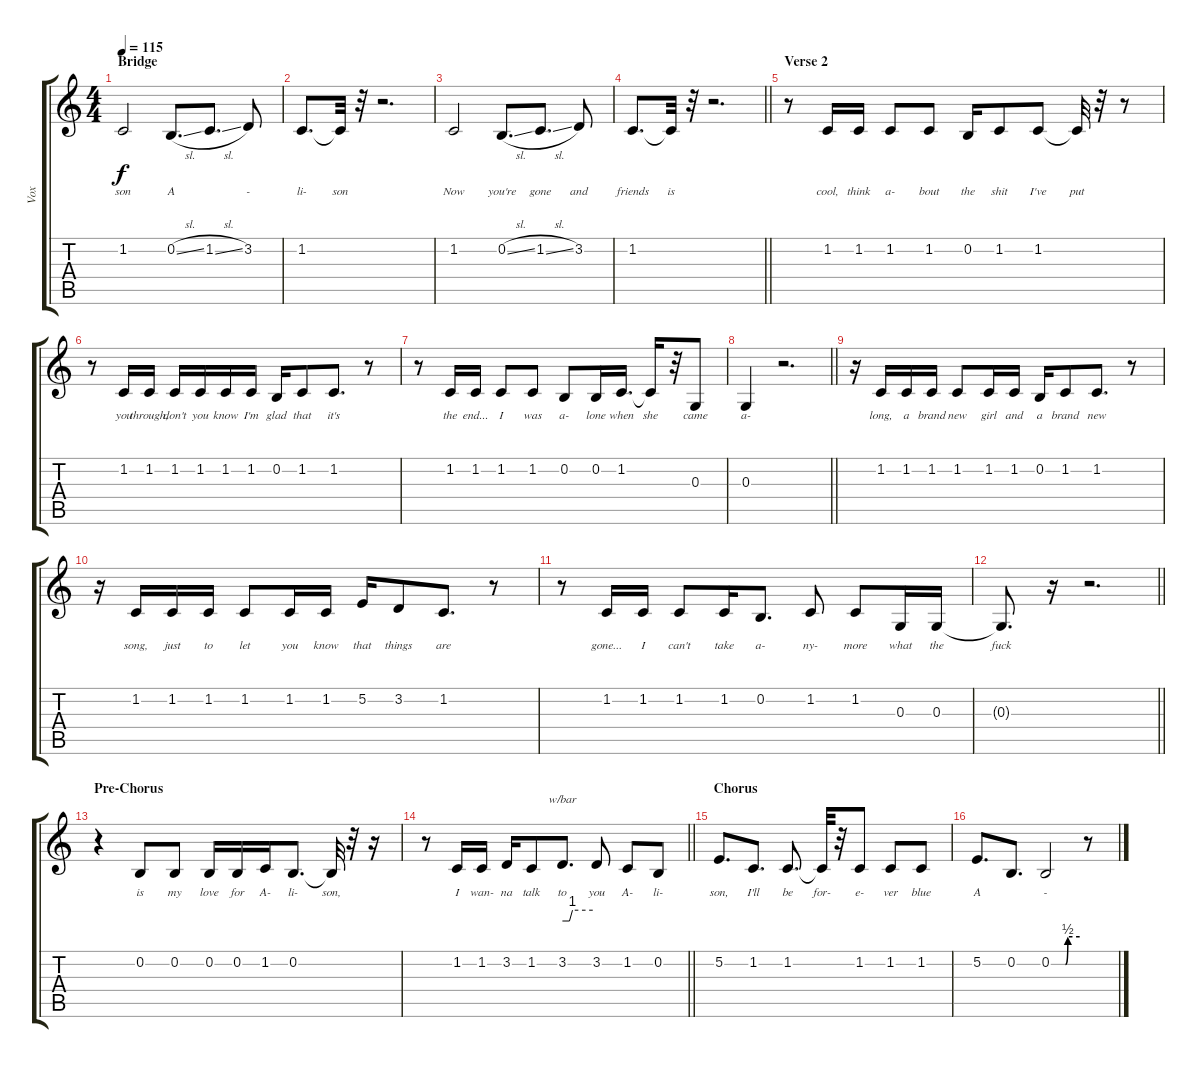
\track ("Vox" "Vox") {instrument clarinet}
\staff {score tabs}
\tuning (E4 B3 G3 D3 A2 E2) {hide}
\ts (4 4)
\section ("" "Bridge")
\tempo 115
\clef g2
\ks c
1.2.2{lyrics (0 "son") lyrics (1 "") lyrics (2 "") lyrics (3 "") lyrics (4 "") dy f} 0.2{sl}.8{d lyrics (0 "A") lyrics (1 "") lyrics (2 "") lyrics (3 "") lyrics (4 "")} 1.2{sl}.8{d lyrics (0 "") lyrics (1 "") lyrics (2 "") lyrics (3 "") lyrics (4 "")} 3.2.8{lyrics (0 "-") lyrics (1 "") lyrics (2 "") lyrics (3 "") lyrics (4 "")} |
1.2.8{d lyrics (0 "li-") lyrics (1 "") lyrics (2 "") lyrics (3 "") lyrics (4 "")} 1.2{t}.32{lyrics (0 "son") lyrics (1 "") lyrics (2 "") lyrics (3 "") lyrics (4 "")} r.32 r.2{d} |
1.2.2{lyrics (0 "Now") lyrics (1 "") lyrics (2 "") lyrics (3 "") lyrics (4 "")} 0.2{sl}.8{d lyrics (0 "you're") lyrics (1 "") lyrics (2 "") lyrics (3 "") lyrics (4 "")} 1.2{sl}.8{d lyrics (0 "gone") lyrics (1 "") lyrics (2 "") lyrics (3 "") lyrics (4 "")} 3.2.8{lyrics (0 "and") lyrics (1 "") lyrics (2 "") lyrics (3 "") lyrics (4 "")} |
\barLineRight lightlight
1.2.8{d lyrics (0 "friends") lyrics (1 "") lyrics (2 "") lyrics (3 "") lyrics (4 "")} 1.2{t}.32{lyrics (0 "is") lyrics (1 "") lyrics (2 "") lyrics (3 "") lyrics (4 "")} r.32 r.2{d} |
\section ("" "Verse 2")
r.8 1.2.16{lyrics (0 "cool,") lyrics (1 "") lyrics (2 "") lyrics (3 "") lyrics (4 "")} 1.2.16{lyrics (0 "think") lyrics (1 "") lyrics (2 "") lyrics (3 "") lyrics (4 "")} 1.2.8{lyrics (0 "a-") lyrics (1 "") lyrics (2 "") lyrics (3 "") lyrics (4 "")} 1.2.8{lyrics (0 "bout") lyrics (1 "") lyrics (2 "") lyrics (3 "") lyrics (4 "")} 0.2.16{lyrics (0 "the") lyrics (1 "") lyrics (2 "") lyrics (3 "") lyrics (4 "")} 1.2.8{lyrics (0 "shit") lyrics (1 "") lyrics (2 "") lyrics (3 "") lyrics (4 "")} 1.2.8{lyrics (0 "I've") lyrics (1 "") lyrics (2 "") lyrics (3 "") lyrics (4 "")} 1.2{t}.32{lyrics (0 "put") lyrics (1 "") lyrics (2 "") lyrics (3 "") lyrics (4 "")} r.32 r.8 |
r.8 1.2.16{lyrics (0 "you") lyrics (1 "") lyrics (2 "") lyrics (3 "") lyrics (4 "")} 1.2.16{lyrics (0 "through,") lyrics (1 "") lyrics (2 "") lyrics (3 "") lyrics (4 "")} 1.2.16{lyrics (0 "don't") lyrics (1 "") lyrics (2 "") lyrics (3 "") lyrics (4 "")} 1.2.16{lyrics (0 "you") lyrics (1 "") lyrics (2 "") lyrics (3 "") lyrics (4 "")} 1.2.16{lyrics (0 "know") lyrics (1 "") lyrics (2 "") lyrics (3 "") lyrics (4 "")} 1.2.16{lyrics (0 "I'm") lyrics (1 "") lyrics (2 "") lyrics (3 "") lyrics (4 "")} 0.2.16{lyrics (0 "glad") lyrics (1 "") lyrics (2 "") lyrics (3 "") lyrics (4 "")} 1.2.8{lyrics (0 "that") lyrics (1 "") lyrics (2 "") lyrics (3 "") lyrics (4 "")} 1.2.8{d lyrics (0 "it's") lyrics (1 "") lyrics (2 "") lyrics (3 "") lyrics (4 "")} r.8 |
r.8 1.2.16{lyrics (0 "the") lyrics (1 "") lyrics (2 "") lyrics (3 "") lyrics (4 "")} 1.2.16{lyrics (0 "end...") lyrics (1 "") lyrics (2 "") lyrics (3 "") lyrics (4 "")} 1.2.8{lyrics (0 "I") lyrics (1 "") lyrics (2 "") lyrics (3 "") lyrics (4 "")} 1.2.8{lyrics (0 "was") lyrics (1 "") lyrics (2 "") lyrics (3 "") lyrics (4 "")} 0.2.8{lyrics (0 "a-") lyrics (1 "") lyrics (2 "") lyrics (3 "") lyrics (4 "")} 0.2.16{lyrics (0 "lone") lyrics (1 "") lyrics (2 "") lyrics (3 "") lyrics (4 "")} 1.2.16{d lyrics (0 "when") lyrics (1 "") lyrics (2 "") lyrics (3 "") lyrics (4 "")} 1.2{t}.16{lyrics (0 "she") lyrics (1 "") lyrics (2 "") lyrics (3 "") lyrics (4 "")} r.32 0.3.8{lyrics (0 "came") lyrics (1 "") lyrics (2 "") lyrics (3 "") lyrics (4 "")} |
\barLineRight lightlight
0.3.4{lyrics (0 "a-") lyrics (1 "") lyrics (2 "") lyrics (3 "") lyrics (4 "")} r.2{d} |
r.16 1.2.16{lyrics (0 "long,") lyrics (1 "") lyrics (2 "") lyrics (3 "") lyrics (4 "")} 1.2.16{lyrics (0 "a") lyrics (1 "") lyrics (2 "") lyrics (3 "") lyrics (4 "")} 1.2.16{lyrics (0 "brand") lyrics (1 "") lyrics (2 "") lyrics (3 "") lyrics (4 "")} 1.2.8{lyrics (0 "new") lyrics (1 "") lyrics (2 "") lyrics (3 "") lyrics (4 "")} 1.2.16{lyrics (0 "girl") lyrics (1 "") lyrics (2 "") lyrics (3 "") lyrics (4 "")} 1.2.16{lyrics (0 "and") lyrics (1 "") lyrics (2 "") lyrics (3 "") lyrics (4 "")} 0.2.16{lyrics (0 "a") lyrics (1 "") lyrics (2 "") lyrics (3 "") lyrics (4 "")} 1.2.8{lyrics (0 "brand") lyrics (1 "") lyrics (2 "") lyrics (3 "") lyrics (4 "")} 1.2.8{d lyrics (0 "new") lyrics (1 "") lyrics (2 "") lyrics (3 "") lyrics (4 "")} r.8 |
r.16 1.2.16{lyrics (0 "song,") lyrics (1 "") lyrics (2 "") lyrics (3 "") lyrics (4 "")} 1.2.16{lyrics (0 "just") lyrics (1 "") lyrics (2 "") lyrics (3 "") lyrics (4 "")} 1.2.16{lyrics (0 "to") lyrics (1 "") lyrics (2 "") lyrics (3 "") lyrics (4 "")} 1.2.8{lyrics (0 "let") lyrics (1 "") lyrics (2 "") lyrics (3 "") lyrics (4 "")} 1.2.16{lyrics (0 "you") lyrics (1 "") lyrics (2 "") lyrics (3 "") lyrics (4 "")} 1.2.16{lyrics (0 "know") lyrics (1 "") lyrics (2 "") lyrics (3 "") lyrics (4 "")} 5.2.16{lyrics (0 "that") lyrics (1 "") lyrics (2 "") lyrics (3 "") lyrics (4 "")} 3.2.8{lyrics (0 "things") lyrics (1 "") lyrics (2 "") lyrics (3 "") lyrics (4 "")} 1.2.8{d lyrics (0 "are") lyrics (1 "") lyrics (2 "") lyrics (3 "") lyrics (4 "")} r.8 |
r.8 1.2.16{lyrics (0 "gone...") lyrics (1 "") lyrics (2 "") lyrics (3 "") lyrics (4 "")} 1.2.16{lyrics (0 "I") lyrics (1 "") lyrics (2 "") lyrics (3 "") lyrics (4 "")} 1.2.8{lyrics (0 "can't") lyrics (1 "") lyrics (2 "") lyrics (3 "") lyrics (4 "")} 1.2.16{lyrics (0 "take") lyrics (1 "") lyrics (2 "") lyrics (3 "") lyrics (4 "")} 0.2.8{d lyrics (0 "a-") lyrics (1 "") lyrics (2 "") lyrics (3 "") lyrics (4 "")} 1.2.8{lyrics (0 "ny-") lyrics (1 "") lyrics (2 "") lyrics (3 "") lyrics (4 "")} 1.2.8{lyrics (0 "more") lyrics (1 "") lyrics (2 "") lyrics (3 "") lyrics (4 "")} 0.3.16{lyrics (0 "what") lyrics (1 "") lyrics (2 "") lyrics (3 "") lyrics (4 "")} 0.3.16{lyrics (0 "the") lyrics (1 "") lyrics (2 "") lyrics (3 "") lyrics (4 "")} |
\barLineRight lightlight
0.3{t}.8{d lyrics (0 "fuck") lyrics (1 "") lyrics (2 "") lyrics (3 "") lyrics (4 "")} r.16 r.2{d} |
\section ("" "Pre-Chorus ")
r.4 0.2.8{lyrics (0 "is") lyrics (1 "") lyrics (2 "") lyrics (3 "") lyrics (4 "")} 0.2.8{lyrics (0 "my") lyrics (1 "") lyrics (2 "") lyrics (3 "") lyrics (4 "")} 0.2.16{lyrics (0 "love") lyrics (1 "") lyrics (2 "") lyrics (3 "") lyrics (4 "")} 0.2.16{lyrics (0 "for") lyrics (1 "") lyrics (2 "") lyrics (3 "") lyrics (4 "")} 1.2.16{lyrics (0 "A-") lyrics (1 "") lyrics (2 "") lyrics (3 "") lyrics (4 "")} 0.2.8{d lyrics (0 "li-") lyrics (1 "") lyrics (2 "") lyrics (3 "") lyrics (4 "")} 0.2{t}.32{lyrics (0 "son,") lyrics (1 "") lyrics (2 "") lyrics (3 "") lyrics (4 "")} r.32 r.16 |
\barLineRight lightlight
r.8 1.2.16{lyrics (0 "I") lyrics (1 "") lyrics (2 "") lyrics (3 "") lyrics (4 "")} 1.2.16{lyrics (0 "wan-") lyrics (1 "") lyrics (2 "") lyrics (3 "") lyrics (4 "")} 3.2.16{lyrics (0 "na") lyrics (1 "") lyrics (2 "") lyrics (3 "") lyrics (4 "")} 1.2.8{lyrics (0 "talk") lyrics (1 "") lyrics (2 "") lyrics (3 "") lyrics (4 "")} 3.2.8{d tbe (custom default 0 0 14 0 20 4 60 4) lyrics (0 "to") lyrics (1 "") lyrics (2 "") lyrics (3 "") lyrics (4 "")} 3.2.8{lyrics (0 "you") lyrics (1 "") lyrics (2 "") lyrics (3 "") lyrics (4 "")} 1.2.8{lyrics (0 "A-") lyrics (1 "") lyrics (2 "") lyrics (3 "") lyrics (4 "")} 0.2.8{lyrics (0 "li-") lyrics (1 "") lyrics (2 "") lyrics (3 "") lyrics (4 "")} |
\section ("" "Chorus")
5.2.8{d lyrics (0 "son,") lyrics (1 "") lyrics (2 "") lyrics (3 "") lyrics (4 "")} 1.2.8{d lyrics (0 "I'll") lyrics (1 "") lyrics (2 "") lyrics (3 "") lyrics (4 "")} 1.2.8{d lyrics (0 "be") lyrics (1 "") lyrics (2 "") lyrics (3 "") lyrics (4 "")} 1.2{t}.32{lyrics (0 "for-") lyrics (1 "") lyrics (2 "") lyrics (3 "") lyrics (4 "")} r.32 1.2.8{lyrics (0 "e-") lyrics (1 "") lyrics (2 "") lyrics (3 "") lyrics (4 "")} 1.2.8{lyrics (0 "ver") lyrics (1 "") lyrics (2 "") lyrics (3 "") lyrics (4 "")} 1.2.8{lyrics (0 "blue") lyrics (1 "") lyrics (2 "") lyrics (3 "") lyrics (4 "")} |
5.2.8{d lyrics (0 "A") lyrics (1 "") lyrics (2 "") lyrics (3 "") lyrics (4 "")} 0.2.8{d lyrics (0 "") lyrics (1 "") lyrics (2 "") lyrics (3 "") lyrics (4 "")} 0.2{be (custom 0 0 30 0 35 2 60 2)}.2{lyrics (0 "-") lyrics (1 "") lyrics (2 "") lyrics (3 "") lyrics (4 "")} r.8
